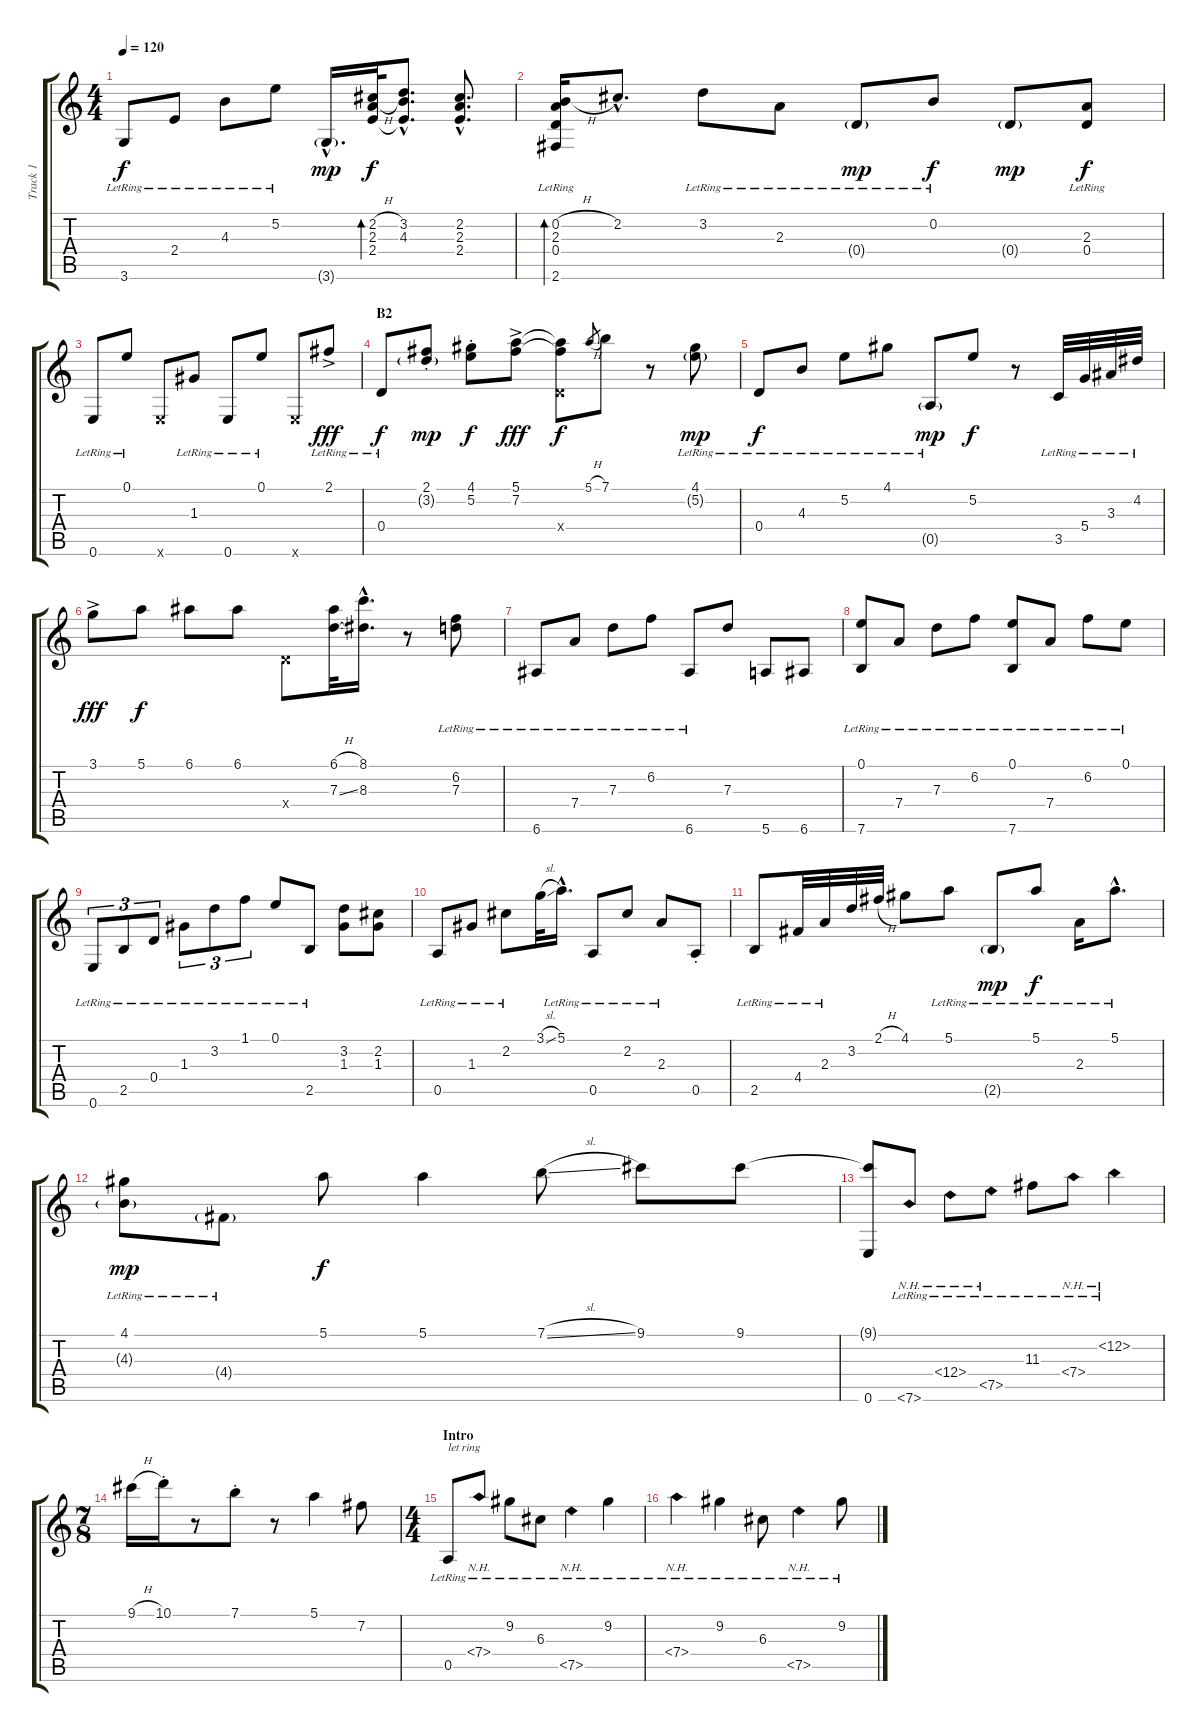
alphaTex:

\track ("Track 1" "Track 1") {instrument acousticguitarnylon}
\staff {score tabs}
\tuning (E4 B3 G3 D3 A2 E2) {hide}
\ts (4 4)
\tempo 120
\clef g2
\ks c
3.6{lr}.8{dy f} 2.4{lr}.8 4.3{lr}.8 5.2{lr}.8 3.6{g hac}.16{d dy mp} (2.2{h} 2.3{h} 2.4).32{bd 60 dy f} (3.2{hac} 4.3{hac} 2.4{hac t}).8{d} (2.2{hac} 2.3{hac} 2.4{hac}).8{d} |
(0.2{h} 2.3{lr} 0.4{lr} 2.6{lr}).16{bd 60} 2.2{hac}.8{d} 3.2{lr}.8 2.3{lr}.8 0.4{g lr}.8{dy mp} 0.2{lr}.8{dy f} 0.4{g}.8{dy mp} (2.3{lr} 0.4{lr}).8{dy f} |
0.6{lr}.8 0.1{lr}.8 0.6{x}.8 1.3{lr}.8 0.6{lr}.8 0.1{lr}.8 0.6{x}.8 2.1{ac lr}.8{dy fff} |
\section ("" "B2")
0.4{lr}.8{dy f} (2.1{st} 3.2{g st}).8{dy mp} (4.1{st} 5.2{st}).8{dy f} (5.1{ac} 7.2{ac}).8{dy fff} (5.1{t} 7.2{t} 0.4{x}).8{dy f} 5.1{h}.8{gr} 7.1.8 r.8 (4.1{lr} 5.2{g lr}).8{dy mp} |
0.4{lr}.8{dy f} 4.3{lr}.8 5.2{lr}.8 4.1{lr}.8 0.5{g lr}.8{dy mp} 5.2.8{dy f} r.8 3.5{lr}.32 5.4{lr}.32 3.3{lr}.32 4.2{lr}.32 |
3.1{ac}.8{dy fff} 5.1.8{dy f} 6.1.8 6.1.8 0.4{x}.8 (6.1{h} 7.3{sl}).32 (8.1{hac} 8.3{hac}).16{d} r.8 (6.2{lr} 7.3{lr}).8 |
6.6{lr}.8 7.4{lr}.8 7.3{lr}.8 6.2{lr}.8 6.6{lr}.8 7.3.8 5.6.8 6.6.8 |
(0.1{lr} 7.6{lr}).8 7.4{lr}.8 7.3{lr}.8 6.2{lr}.8 (0.1{lr} 7.6{lr}).8 7.4{lr}.8 6.2{lr}.8 0.1{lr}.8 |
0.6{lr}.8{tu (3 2)} 2.5{lr}.8{tu (3 2)} 0.4{lr}.8{tu (3 2)} 1.3{lr}.8{tu (3 2)} 3.2{lr}.8{tu (3 2)} 1.1{lr}.8{tu (3 2)} 0.1{lr}.8 2.5{lr}.8 (3.2 1.3).8 (2.2 1.3).8 |
0.5{lr}.8 1.3{lr}.8 2.2{lr}.8 3.1{sl}.32 5.1{hac lr}.16{d} 0.5{lr}.8 2.2{lr}.8 2.3{lr}.8 0.5{st}.8 |
2.5{lr}.8 4.4{lr}.32 2.3{lr}.32 3.2.32 2.1{h}.32 4.1.8 5.1{lr}.8 2.5{g lr}.8{dy mp} 5.1{lr}.8{dy f} 2.3{lr}.16 5.1{hac lr}.8{d} |
(4.1{lr} 4.3{g lr}).8{dy mp} 4.4{g lr}.8 5.1.8{dy f} 5.1.4 7.1{sl}.8 9.1.8 9.1.8 |
(9.1{t} 0.6).8 7.6{nh lr}.8 12.4{nh lr}.8 7.5{nh lr}.8 11.3{lr}.8 7.4{nh lr}.8 12.2{nh lr}.4 |
\ts (7 8)
9.1{h}.16 10.1{st}.16 r.8 7.1{st}.8 r.8 5.1.4 7.2.8 |
\ts (4 4)
\section ("" "Intro")
0.5{lr}.8{txt "let ring"} 7.4{nh lr}.8 9.2{lr}.8 6.3{lr}.8 7.5{nh lr}.4 9.2{lr}.4 |
7.4{nh lr}.4 9.2{lr}.4 6.3{lr}.8 7.5{nh lr}.4 9.2{lr}.8
